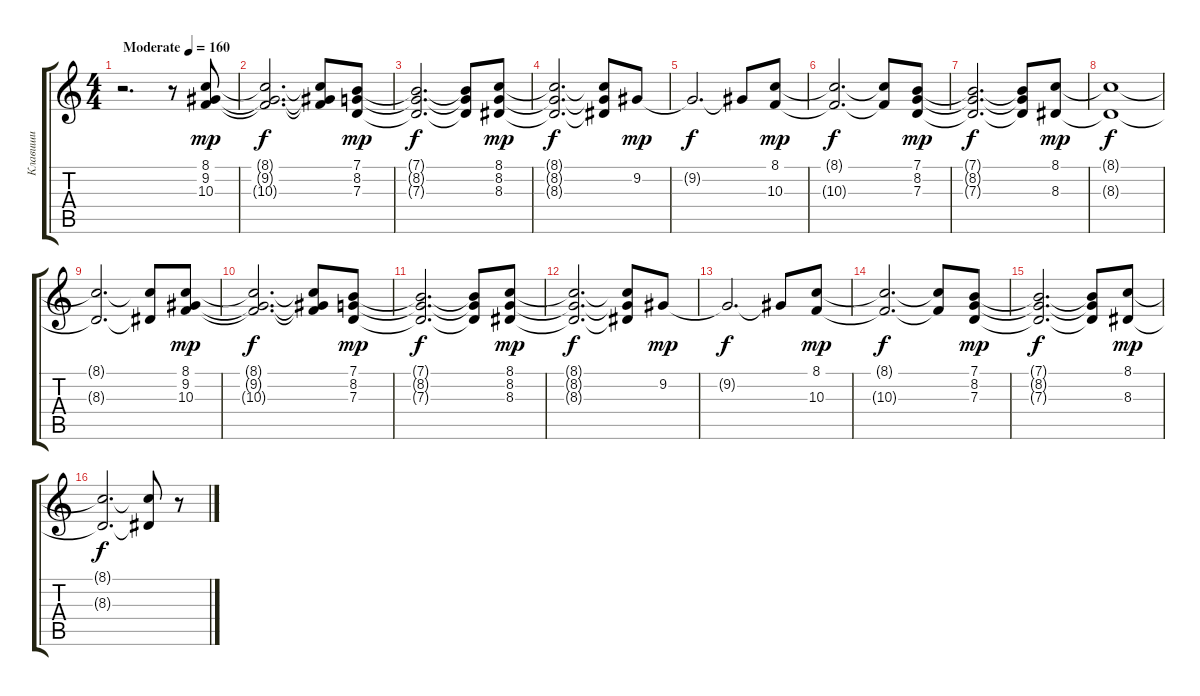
\track ("Клавиши" "Клавиши") {instrument stringensemble1}
\staff {score tabs}
\tuning (E4 B3 G3 D3 A2 E2) {hide}
\ts (4 4)
\tempo (160 "Moderate")
\clef g2
\ks c
r.2{d dy mp instrument stringensemble1} r.8 (8.1 9.2 10.3).8 |
(8.1{t} 9.2{t} 10.3{t}).2{d dy f} (8.1{t} 9.2{t} 10.3{t}).8 (7.1 8.2 7.3).8{dy mp} |
(7.1{t} 8.2{t} 7.3{t}).2{d dy f} (7.1{t} 8.2{t} 7.3{t}).8 (8.1 8.2 8.3).8{dy mp} |
(8.1{t} 8.2{t} 8.3{t}).2{d dy f} (8.1{t} 8.2{t} 8.3{t}).8 9.2.8{dy mp} |
9.2{t}.2{d dy f} 9.2{t}.8 (8.1 10.3).8{dy mp} |
(8.1{t} 10.3{t}).2{d dy f} (8.1{t} 10.3{t}).8 (7.1 8.2 7.3).8{dy mp} |
(7.1{t} 8.2{t} 7.3{t}).2{d dy f} (7.1{t} 8.2{t} 7.3{t}).8 (8.1 8.3).8{dy mp} |
(8.1{t} 8.3{t}).1{dy f} |
(8.1{t} 8.3{t}).2{d} (8.1{t} 8.3{t}).8 (8.1 9.2 10.3).8{dy mp} |
(8.1{t} 9.2{t} 10.3{t}).2{d dy f} (8.1{t} 9.2{t} 10.3{t}).8 (7.1 8.2 7.3).8{dy mp} |
(7.1{t} 8.2{t} 7.3{t}).2{d dy f} (7.1{t} 8.2{t} 7.3{t}).8 (8.1 8.2 8.3).8{dy mp} |
(8.1{t} 8.2{t} 8.3{t}).2{d dy f} (8.1{t} 8.2{t} 8.3{t}).8 9.2.8{dy mp} |
9.2{t}.2{d dy f} 9.2{t}.8 (8.1 10.3).8{dy mp} |
(8.1{t} 10.3{t}).2{d dy f} (8.1{t} 10.3{t}).8 (7.1 8.2 7.3).8{dy mp} |
(7.1{t} 8.2{t} 7.3{t}).2{d dy f} (7.1{t} 8.2{t} 7.3{t}).8 (8.1 8.3).8{dy mp} |
(8.1{t} 8.3{t}).2{d dy f} (8.1{t} 8.3{t}).8 r.8
